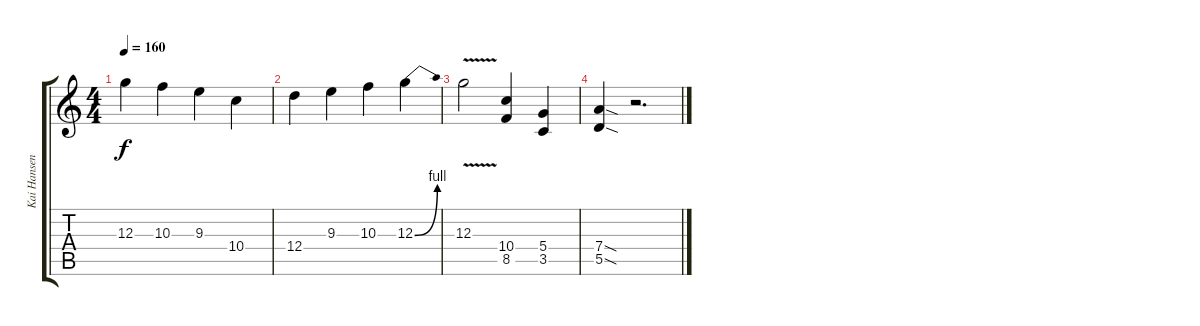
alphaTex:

\track ("Kai Hansen" "Kai Hansen") {instrument distortionguitar}
\staff {score tabs}
\tuning (E4 B3 G3 D3 A2 E2) {hide}
\ts (4 4)
\tempo 160
\clef g2
\ks c
12.3.4{dy f} 10.3.4 9.3.4 10.4.4 |
12.4.4 9.3.4 10.3.4 12.3{be (bend 0 0 60 4)}.4 |
12.3{v}.2 (10.4 8.5).4 (5.4 3.5).4 |
(7.4{sod} 5.5{sod}).4 r.2{d}
